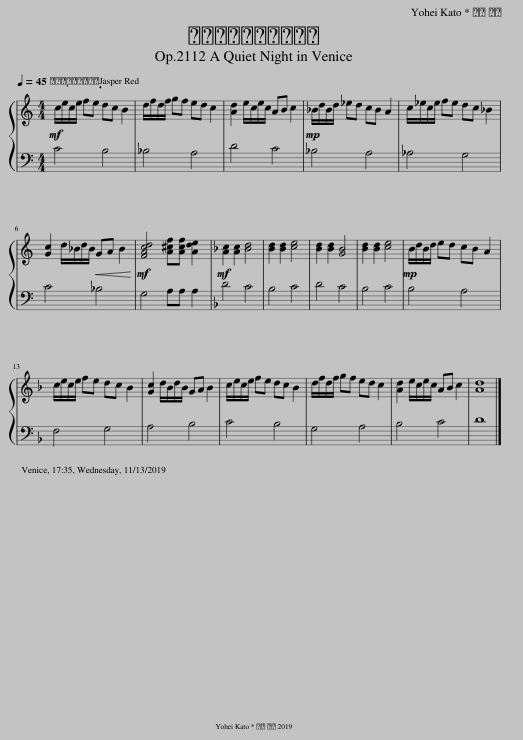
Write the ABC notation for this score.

X:1
%%score { 1 | 2 }
L:1/8
Q:1/4=45
M:4/4
I:linebreak $
K:C
V:1 treble
V:2 bass
V:1
!mf! c/e/c/e/ fe dc B2 | d/f/d/f/ gf ed c2 | [Ad]2 e/c/e/c/ AB c2 |!mp! _B/d/B/d/ _ed cB A2 | c/_e/c/e/ fe dc _B2 |$ %5
 [Gc]2 d/_B/d/B/!<(! GA B2!<)! |!mf! [FAcd]4 [A^cf][Acf] [Ade]2 |[K:F]!mf! [Ac]2 [Ac]2 [Bd]4 | [Bd]2 [Bd]2 [ce]4 | [Bd]2 [Bd]2 [GB]4 | %10
 [Bd]2 [Bd]2 [ce]4 |!mp! B/d/B/d/ ed cB A2 |$ c/e/c/e/ fe dc B2 | [Gc]2 d/B/d/B/ GA B2 | c/e/c/e/ fe dc B2 | %15
 d/f/d/f/ gf ed c2 | [Ad]2 e/c/e/c/ AB c2 | [Ad]8 |] %18
V:2
 C4 B,4 | _B,4 A,4 | D4 C4 | _B,4 A,4 | _A,4 G,4 |$ %5
 C4 _B,4 | G,4 A,A, A,2 |[K:F] D4 C4 | B,4 C4 | D4 C4 | %10
 B,4 C4 | B,4 A,4 |$ F,4 G,4 | A,4 B,4 | C4 B,4 | %15
 G,4 A,4 | B,4 C4 | D8 |] %18
